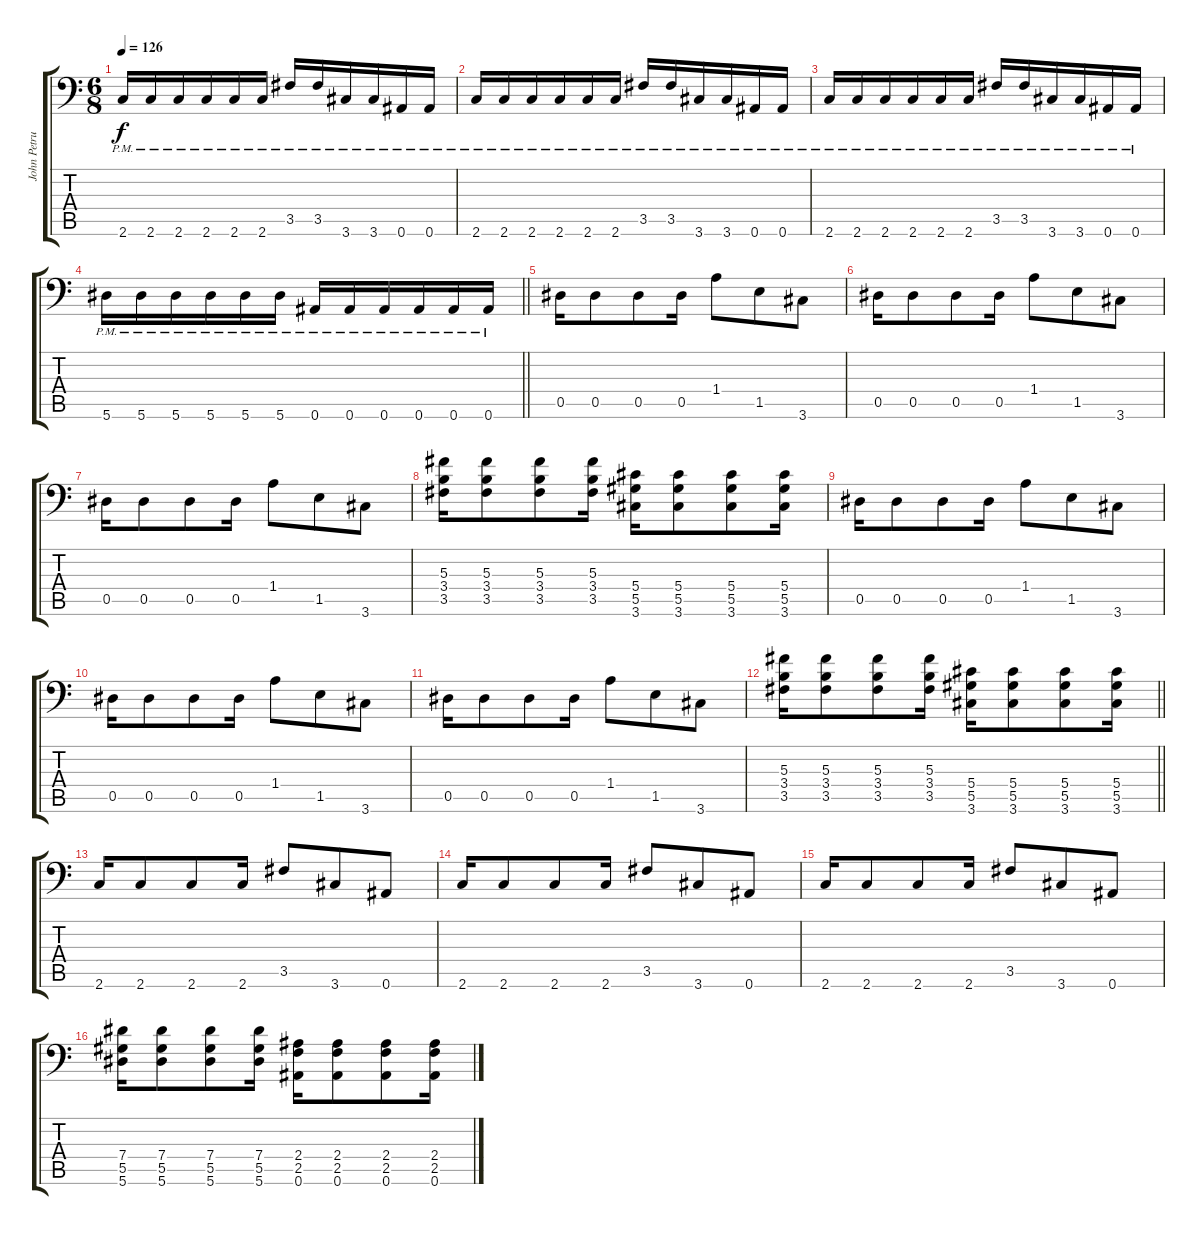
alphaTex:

\track ("John Petrucci" "John Petru") {instrument distortionguitar}
\staff {score tabs}
\tuning (Bb3 F3 Db3 Ab2 Eb2 Bb1) {hide}
\ts (6 8)
\tempo 126
\clef f4
\ks c
2.6{pm}.16{dy f} 2.6{pm}.16 2.6{pm}.16 2.6{pm}.16 2.6{pm}.16 2.6{pm}.16 3.5{pm}.16 3.5{pm}.16 3.6{pm}.16 3.6{pm}.16 0.6{pm}.16 0.6{pm}.16 |
2.6{pm}.16 2.6{pm}.16 2.6{pm}.16 2.6{pm}.16 2.6{pm}.16 2.6{pm}.16 3.5{pm}.16 3.5{pm}.16 3.6{pm}.16 3.6{pm}.16 0.6{pm}.16 0.6{pm}.16 |
2.6{pm}.16 2.6{pm}.16 2.6{pm}.16 2.6{pm}.16 2.6{pm}.16 2.6{pm}.16 3.5{pm}.16 3.5{pm}.16 3.6{pm}.16 3.6{pm}.16 0.6{pm}.16 0.6{pm}.16 |
\barLineRight lightlight
5.6{pm}.16 5.6{pm}.16 5.6{pm}.16 5.6{pm}.16 5.6{pm}.16 5.6{pm}.16 0.6{pm}.16 0.6{pm}.16 0.6{pm}.16 0.6{pm}.16 0.6{pm}.16 0.6{pm}.16 |
0.5.16 0.5.8 0.5.8 0.5.16 1.4.8 1.5.8 3.6.8 |
0.5.16 0.5.8 0.5.8 0.5.16 1.4.8 1.5.8 3.6.8 |
0.5.16 0.5.8 0.5.8 0.5.16 1.4.8 1.5.8 3.6.8 |
(5.3 3.4 3.5).16 (5.3 3.4 3.5).8 (5.3 3.4 3.5).8 (5.3 3.4 3.5).16 (5.4 5.5 3.6).16 (5.4 5.5 3.6).8 (5.4 5.5 3.6).8 (5.4 5.5 3.6).16 |
0.5.16 0.5.8 0.5.8 0.5.16 1.4.8 1.5.8 3.6.8 |
0.5.16 0.5.8 0.5.8 0.5.16 1.4.8 1.5.8 3.6.8 |
0.5.16 0.5.8 0.5.8 0.5.16 1.4.8 1.5.8 3.6.8 |
\barLineRight lightlight
(5.3 3.4 3.5).16 (5.3 3.4 3.5).8 (5.3 3.4 3.5).8 (5.3 3.4 3.5).16 (5.4 5.5 3.6).16 (5.4 5.5 3.6).8 (5.4 5.5 3.6).8 (5.4 5.5 3.6).16 |
2.6.16 2.6.8 2.6.8 2.6.16 3.5.8 3.6.8 0.6.8 |
2.6.16 2.6.8 2.6.8 2.6.16 3.5.8 3.6.8 0.6.8 |
2.6.16 2.6.8 2.6.8 2.6.16 3.5.8 3.6.8 0.6.8 |
(7.4 5.5 5.6).16 (7.4 5.5 5.6).8 (7.4 5.5 5.6).8 (7.4 5.5 5.6).16 (2.4 2.5 0.6).16 (2.4 2.5 0.6).8 (2.4 2.5 0.6).8 (2.4 2.5 0.6).16
